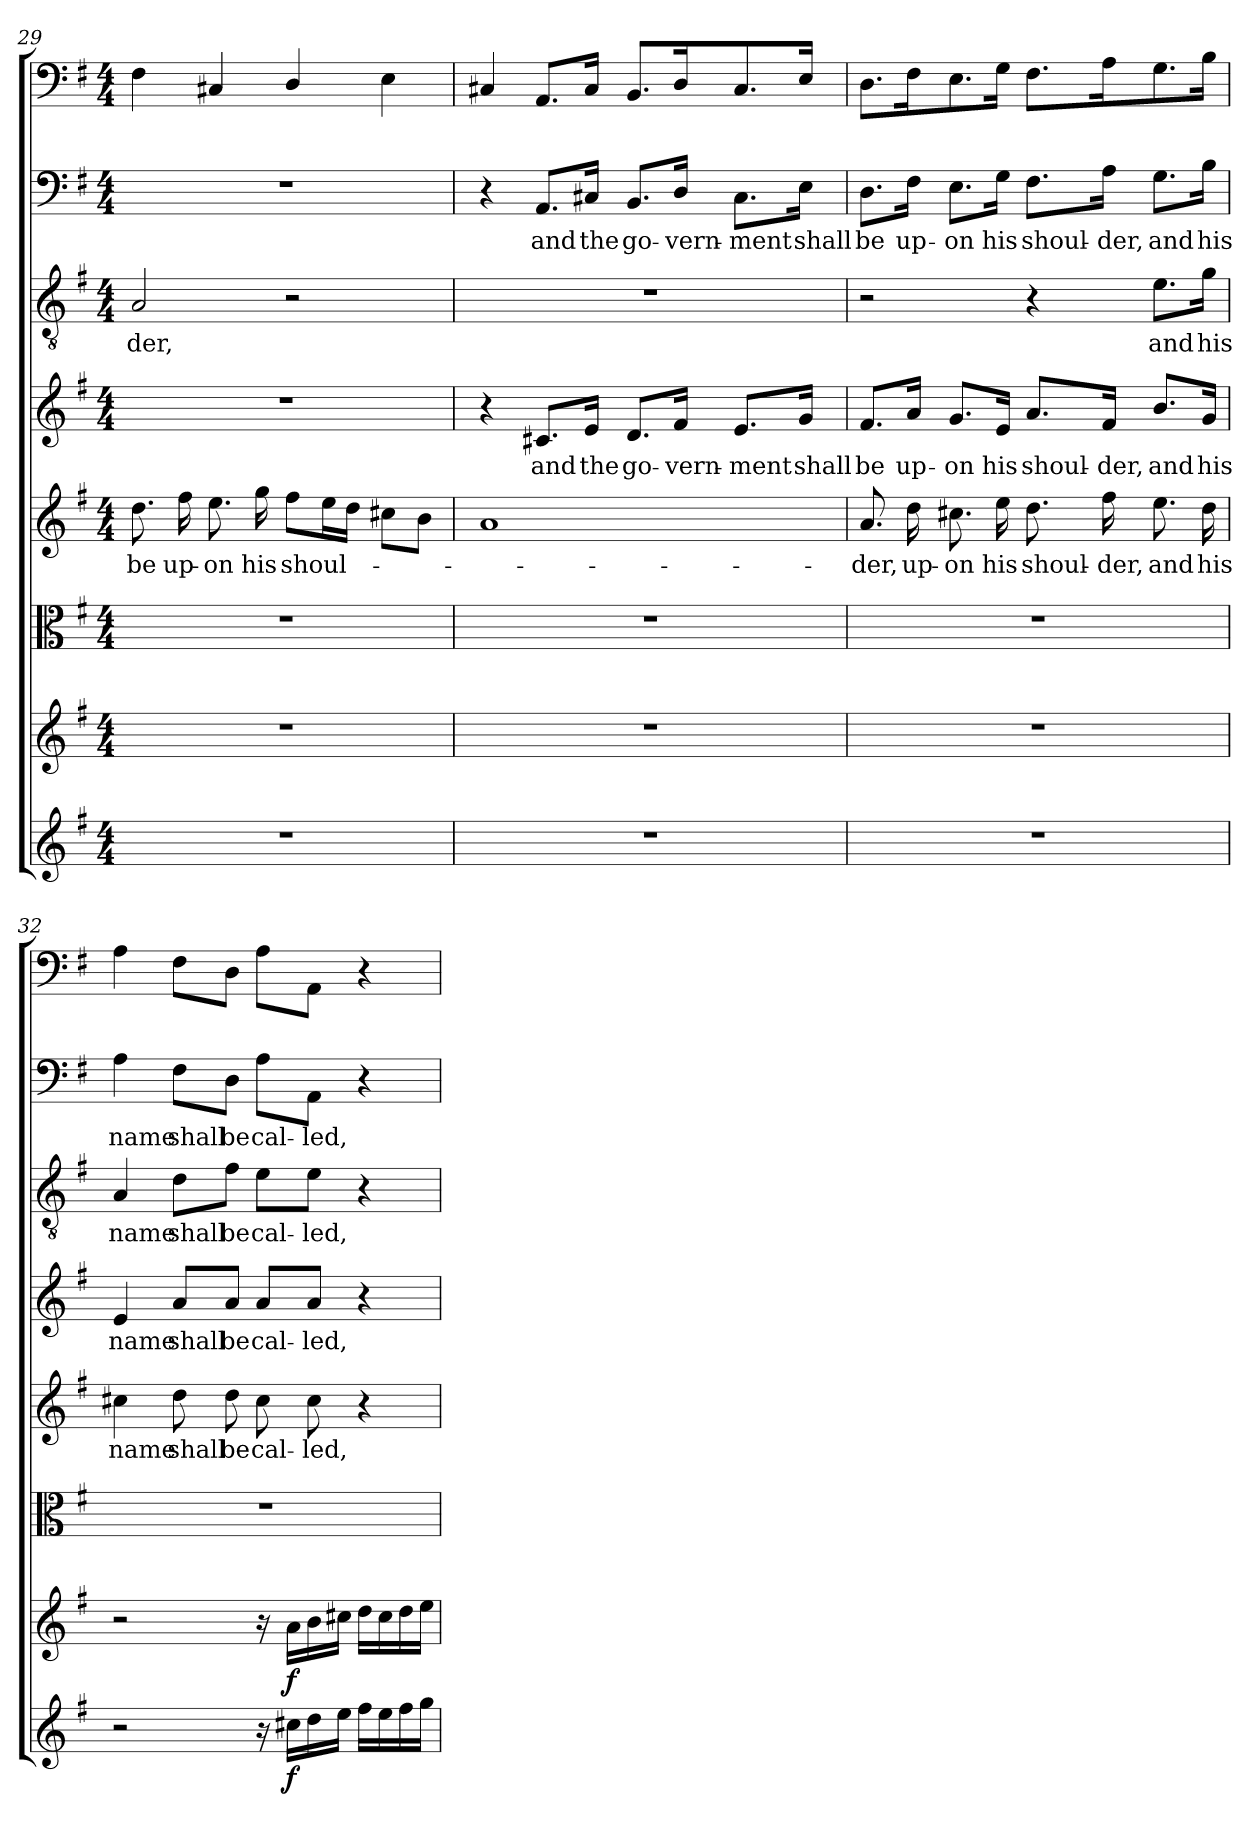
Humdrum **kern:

**kern	**dynam	**kern	**dynam	**kern	**kern	**text	**kern	**text	**kern	**text	**kern	**text	**kern
*part8	*part8	*part7	*part7	*part6	*part5	*part5	*part4	*part4	*part3	*part3	*part2	*part2	*part1
*staff8	*staff8	*staff7	*staff7	*staff6	*staff5	*staff5	*staff4	*staff4	*staff3	*staff3	*staff2	*staff2	*staff1
*clefG2	*	*clefG2	*	*clefC3	*clefG2	*	*clefG2	*	*clefGv2	*	*clefF4	*	*clefF4
*k[f#]	*	*k[f#]	*	*k[f#]	*k[f#]	*	*k[f#]	*	*k[f#]	*	*k[f#]	*	*k[f#]
*G:	*	*G:	*	*G:	*G:	*	*G:	*	*G:	*	*G:	*	*G:
*M4/4	*	*M4/4	*	*M4/4	*M4/4	*	*M4/4	*	*M4/4	*	*M4/4	*	*M4/4
=29	=29	=29	=29	=29	=29	=29	=29	=29	=29	=29	=29	=29	=29
1r	.	1r	.	1r	8.dd\	be	1r	.	2A/	-der,	1r	.	4F#\
.	.	.	.	.	16ff#\	up-	.	.	.	.	.	.	.
.	.	.	.	.	8.ee\	-on	.	.	.	.	.	.	4C#X/
.	.	.	.	.	16gg\	his	.	.	.	.	.	.	.
.	.	.	.	.	8ff#\L	shoul-	.	.	2r	.	.	.	4D/
.	.	.	.	.	16ee\L	.	.	.	.	.	.	.	.
.	.	.	.	.	16dd\JJ	.	.	.	.	.	.	.	.
.	.	.	.	.	8cc#X\L	.	.	.	.	.	.	.	4E\
.	.	.	.	.	8b\J	.	.	.	.	.	.	.	.
=30	=30	=30	=30	=30	=30	=30	=30	=30	=30	=30	=30	=30	=30
1r	.	1r	.	1r	1a/	.	4r	.	1r	.	4r	.	4C#X/
.	.	.	.	.	.	.	8.c#X/L	and	.	.	8.AA/L	and	8.AA/L
.	.	.	.	.	.	.	16e/Jk	the	.	.	16C#X/Jk	the	16C#/Jk
.	.	.	.	.	.	.	8.d/L	go-	.	.	8.BB/L	go-	8.BB/L
.	.	.	.	.	.	.	16f#/Jk	-vern-	.	.	16D/Jk	-vern-	16D/K
.	.	.	.	.	.	.	8.e/L	-ment	.	.	8.C#\L	-ment	8.C#/
.	.	.	.	.	.	.	16g/Jk	shall	.	.	16E\Jk	shall	16E/Jk
=31	=31	=31	=31	=31	=31	=31	=31	=31	=31	=31	=31	=31	=31
1r	.	1r	.	1r	8.a/	-der,	8.f#/L	be	2r	.	8.D\L	be	8.D\L
.	.	.	.	.	16dd\	up-	16a/Jk	up-	.	.	16F#\Jk	up-	16F#\K
.	.	.	.	.	8.cc#X\	-on	8.g/L	-on	.	.	8.E\L	-on	8.E\
.	.	.	.	.	16ee\	his	16e/Jk	his	.	.	16G\Jk	his	16G\Jk
.	.	.	.	.	8.dd\	shoul-	8.a/L	shoul-	4r	.	8.F#\L	shoul-	8.F#\L
.	.	.	.	.	16ff#\	-der,	16f#/Jk	-der,	.	.	16A\Jk	-der,	16A\K
.	.	.	.	.	8.ee\	and	8.b/L	and	8.e\L	and	8.G\L	and	8.G\
.	.	.	.	.	16dd\	his	16g/Jk	his	16g\Jk	his	16B\Jk	his	16B\Jk
=32	=32	=32	=32	=32	=32	=32	=32	=32	=32	=32	=32	=32	=32
2r	.	2r	.	1r	4cc#X\	name	4e/	name	4A/	name	4A\	name	4A\
.	.	.	.	.	8dd\	shall	8a/L	shall	8d\L	shall	8F#\L	shall	8F#\L
.	.	.	.	.	8dd\	be	8a/J	be	8f#\J	be	8D\J	be	8D\J
16r	.	16r	.	.	8cc#\	cal-	8a/L	cal-	8e\L	cal-	8A\L	cal-	8A\L
16cc#X\LL	f	16a\LL	f	.	.	.	.	.	.	.	.	.	.
16dd\	.	16b\	.	.	8cc#\	-led,	8a/J	-led,	8e\J	-led,	8AA\J	-led,	8AA\J
16ee\JJ	.	16cc#X\JJ	.	.	.	.	.	.	.	.	.	.	.
16ff#\LL	.	16dd\LL	.	.	4r	.	4r	.	4r	.	4r	.	4r
16ee\	.	16cc#\	.	.	.	.	.	.	.	.	.	.	.
16ff#\	.	16dd\	.	.	.	.	.	.	.	.	.	.	.
16gg\JJ	.	16ee\JJ	.	.	.	.	.	.	.	.	.	.	.
=	=	=	=	=	=	=	=	=	=	=	=	=	=
*-	*-	*-	*-	*-	*-	*-	*-	*-	*-	*-	*-	*-	*-
